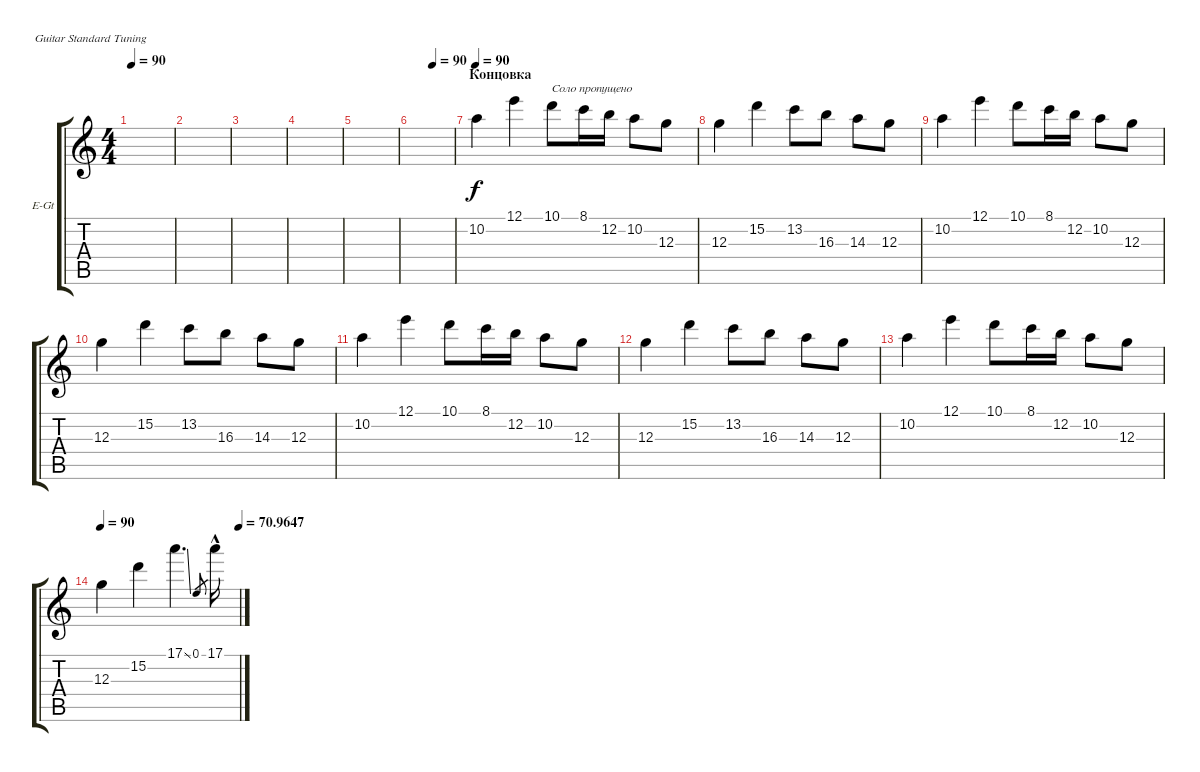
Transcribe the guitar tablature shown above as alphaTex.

\defaultSystemsLayout 4
\bracketExtendMode groupsimilarinstruments
\firstSystemTrackNameOrientation horizontal
\otherSystemsTrackNameOrientation horizontal
\track ("Solo Guitar" "E-Gt") {instrument distortionguitar}
\staff {score tabs}
\tuning (E4 B3 G3 D3 A2 E2)
\ts (4 4)
\tempo 90
\clef g2
\ks c
|
|
|
|
|
\tempo (90 0.5)
|
\section ("" "Концовка")
\tempo 90
10.2.4 12.1.4 10.1.8{txt "Соло пропущено"} 8.1.16 12.2.16 10.2.8 12.3.8 |
12.3.4 15.2.4 13.2.8 16.3.8 14.3.8 12.3.8 |
10.2.4 12.1.4 10.1.8 8.1.16 12.2.16 10.2.8 12.3.8 |
12.3.4 15.2.4 13.2.8 16.3.8 14.3.8 12.3.8 |
10.2.4 12.1.4 10.1.8 8.1.16 12.2.16 10.2.8 12.3.8 |
12.3.4 15.2.4 13.2.8 16.3.8 14.3.8 12.3.8 |
10.2.4 12.1.4 10.1.8 8.1.16 12.2.16 10.2.8 12.3.8 |
\tempo 90
\tempo (70.9647 1)
12.3.4 15.2.4 17.1{ss}.4{d} 0.1.8{gr} 17.1{hac}.16
